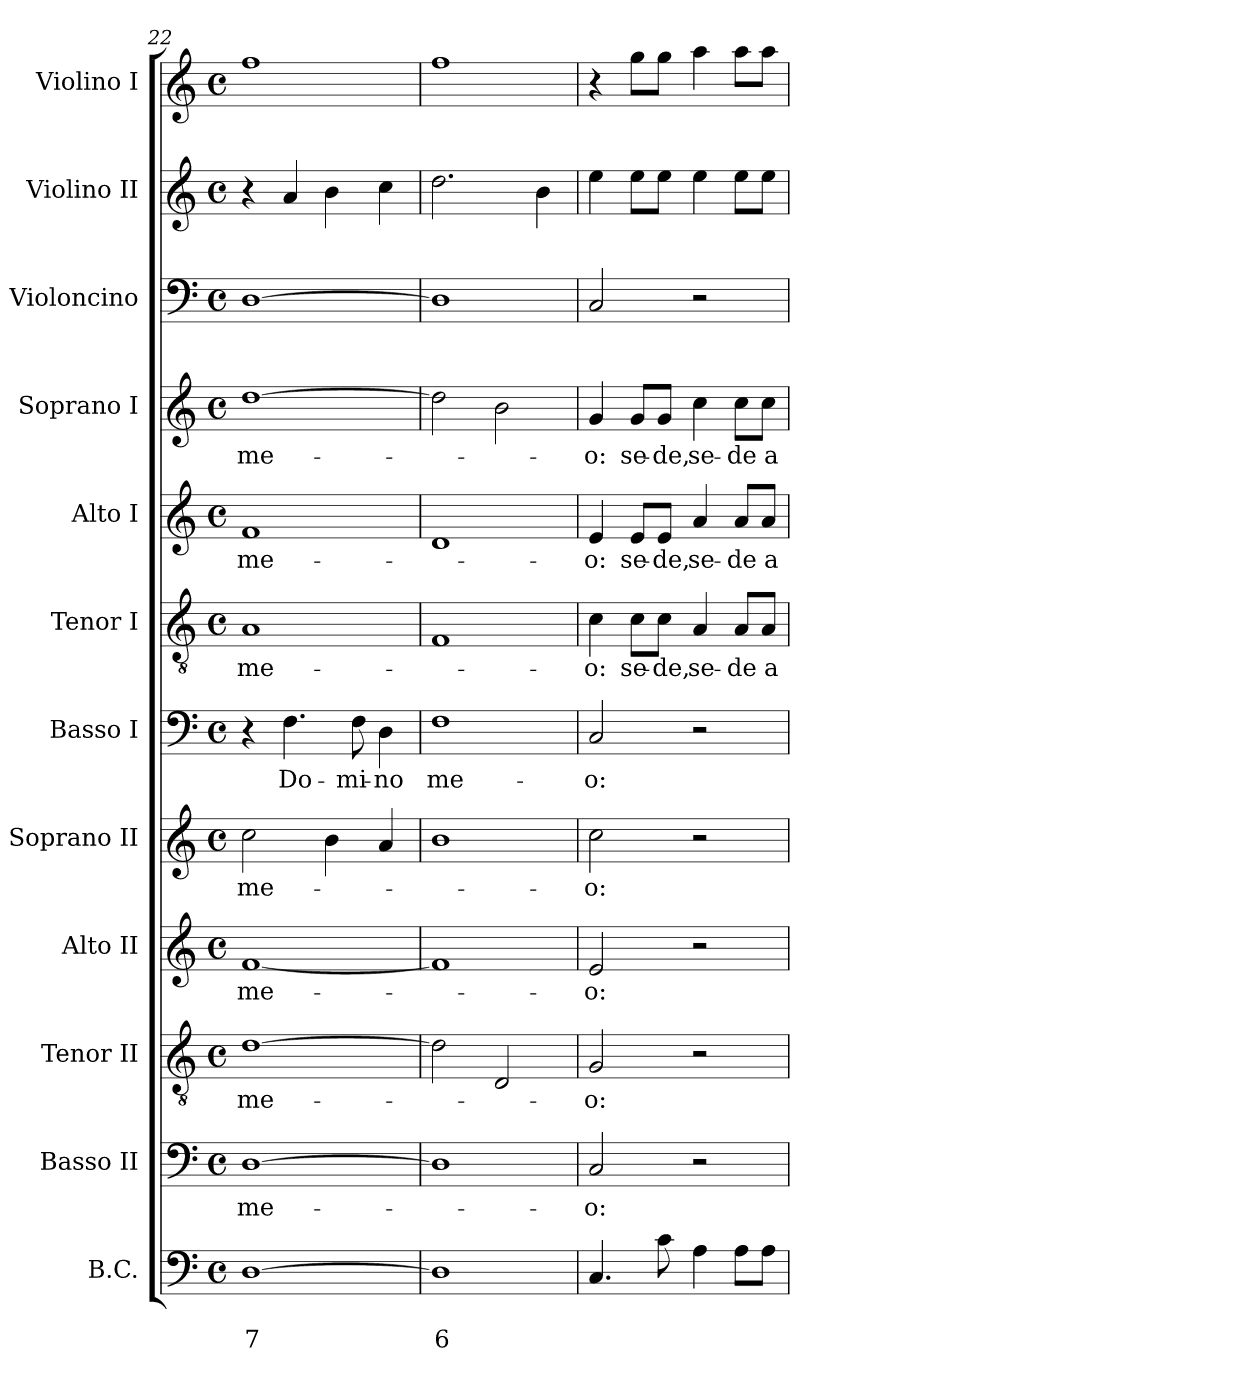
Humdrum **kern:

**kern	**text	**text	**kern	**text	**kern	**text	**kern	**text	**kern	**text	**kern	**text	**kern	**text	**kern	**text	**kern	**text	**kern	**kern	**kern
*part12	*part12	*part12	*part11	*part11	*part10	*part10	*part9	*part9	*part8	*part8	*part7	*part7	*part6	*part6	*part5	*part5	*part4	*part4	*part3	*part2	*part1
*staff12	*staff12	*staff12	*staff11	*staff11	*staff10	*staff10	*staff9	*staff9	*staff8	*staff8	*staff7	*staff7	*staff6	*staff6	*staff5	*staff5	*staff4	*staff4	*staff3	*staff2	*staff1
*I"B.C.	*	*	*I"Basso II	*	*I"Tenor II	*	*I"Alto II	*	*I"Soprano II	*	*I"Basso I	*	*I"Tenor I	*	*I"Alto I	*	*I"Soprano I	*	*I"Violoncino	*I"Violino II	*I"Violino I
*I'BC	*	*	*I'B 2	*	*I'T 2	*	*I'A 2	*	*I'S 2	*	*I'B 1	*	*I'T 1	*	*I'A 1	*	*I'S 1	*	*I'Vc.	*I'Vln. II	*I'Vln. I
*clefF4	*	*	*clefF4	*	*clefGv2	*	*clefG2	*	*clefG2	*	*clefF4	*	*clefGv2	*	*clefG2	*	*clefG2	*	*clefF4	*clefG2	*clefG2
*k[]	*	*	*k[]	*	*k[]	*	*k[]	*	*k[]	*	*k[]	*	*k[]	*	*k[]	*	*k[]	*	*k[]	*k[]	*k[]
*C:	*	*	*C:	*	*C:	*	*C:	*	*C:	*	*C:	*	*C:	*	*C:	*	*C:	*	*C:	*C:	*C:
*M4/4	*	*	*M4/4	*	*M4/4	*	*M4/4	*	*M4/4	*	*M4/4	*	*M4/4	*	*M4/4	*	*M4/4	*	*M4/4	*M4/4	*M4/4
*met(c)	*	*	*met(c)	*	*met(c)	*	*met(c)	*	*met(c)	*	*met(c)	*	*met(c)	*	*met(c)	*	*met(c)	*	*met(c)	*met(c)	*met(c)
=22	=22	=22	=22	=22	=22	=22	=22	=22	=22	=22	=22	=22	=22	=22	=22	=22	=22	=22	=22	=22	=22
!	!	!LO:LY:b	!	!	!	!	!	!	!	!	!	!	!	!	!	!	!	!	!	!	!
!	!	!	!	!LO:LY:b	!	!	!	!	!	!	!	!	!	!	!	!	!	!	!	!	!
!	!	!	!	!	!	!LO:LY:b	!	!	!	!	!	!	!	!	!	!	!	!	!	!	!
!	!	!	!	!	!	!	!	!LO:LY:b	!	!	!	!	!	!	!	!	!	!	!	!	!
!	!	!	!	!	!	!	!	!	!	!LO:LY:b	!	!	!	!	!	!	!	!	!	!	!
!	!	!	!	!	!	!	!	!	!	!	!	!	!	!LO:LY:b	!	!	!	!	!	!	!
!	!	!	!	!	!	!	!	!	!	!	!	!	!	!	!	!LO:LY:b	!	!	!	!	!
!	!	!	!	!	!	!	!	!	!	!	!	!	!	!	!	!	!	!LO:LY:b	!	!	!
[1D	.	7	[1D	me-	[1d	me-	[1f	me-	2cc\	me-	4r	.	1A	me-	1f	me-	[1dd	me-	[1D	4r	1ff
!	!	!	!	!	!	!	!	!	!	!	!	!LO:LY:b	!	!	!	!	!	!	!	!	!
.	.	.	.	.	.	.	.	.	.	.	4.F\	Do-	.	.	.	.	.	.	.	4a/	.
.	.	.	.	.	.	.	.	.	4b\	.	.	.	.	.	.	.	.	.	.	4b\	.
!	!	!	!	!	!	!	!	!	!	!	!	!LO:LY:b	!	!	!	!	!	!	!	!	!
.	.	.	.	.	.	.	.	.	.	.	8F\	-mi-	.	.	.	.	.	.	.	.	.
!	!	!	!	!	!	!	!	!	!	!	!	!LO:LY:b	!	!	!	!	!	!	!	!	!
.	.	.	.	.	.	.	.	.	4a/	.	4D\	-no	.	.	.	.	.	.	.	4cc\	.
=23	=23	=23	=23	=23	=23	=23	=23	=23	=23	=23	=23	=23	=23	=23	=23	=23	=23	=23	=23	=23	=23
!	!	!LO:LY:b	!	!	!	!	!	!	!	!	!	!	!	!	!	!	!	!	!	!	!
!	!	!	!	!	!	!	!	!	!	!	!	!LO:LY:b	!	!	!	!	!	!	!	!	!
1D]	.	6	1D]	.	2d\]	.	1f]	.	1b	.	1F	me-	1F	.	1d	.	2dd\]	.	1D]	2.dd\	1ff
.	.	.	.	.	2D/	.	.	.	.	.	.	.	.	.	.	.	2b\	.	.	.	.
.	.	.	.	.	.	.	.	.	.	.	.	.	.	.	.	.	.	.	.	4b\	.
=24	=24	=24	=24	=24	=24	=24	=24	=24	=24	=24	=24	=24	=24	=24	=24	=24	=24	=24	=24	=24	=24
!	!	!	!	!LO:LY:b	!	!	!	!	!	!	!	!	!	!	!	!	!	!	!	!	!
!	!	!	!	!	!	!LO:LY:b	!	!	!	!	!	!	!	!	!	!	!	!	!	!	!
!	!	!	!	!	!	!	!	!LO:LY:b	!	!	!	!	!	!	!	!	!	!	!	!	!
!	!	!	!	!	!	!	!	!	!	!LO:LY:b	!	!	!	!	!	!	!	!	!	!	!
!	!	!	!	!	!	!	!	!	!	!	!	!LO:LY:b	!	!	!	!	!	!	!	!	!
!	!	!	!	!	!	!	!	!	!	!	!	!	!	!LO:LY:b	!	!	!	!	!	!	!
!	!	!	!	!	!	!	!	!	!	!	!	!	!	!	!	!LO:LY:b	!	!	!	!	!
!	!	!	!	!	!	!	!	!	!	!	!	!	!	!	!	!	!	!LO:LY:b	!	!	!
4.C/	.	.	2C/	-o:	2G/	-o:	2e/	-o:	2cc\	-o:	2C/	-o:	4c\	-o:	4e/	-o:	4g/	-o:	2C/	4ee\	4r
!	!	!	!	!	!	!	!	!	!	!	!	!	!	!LO:LY:b	!	!	!	!	!	!	!
!	!	!	!	!	!	!	!	!	!	!	!	!	!	!	!	!LO:LY:b	!	!	!	!	!
!	!	!	!	!	!	!	!	!	!	!	!	!	!	!	!	!	!	!LO:LY:b	!	!	!
.	.	.	.	.	.	.	.	.	.	.	.	.	8c\L	se-	8e/L	se-	8g/L	se-	.	8ee\L	8gg\L
!	!	!	!	!	!	!	!	!	!	!	!	!	!	!LO:LY:b	!	!	!	!	!	!	!
!	!	!	!	!	!	!	!	!	!	!	!	!	!	!	!	!LO:LY:b	!	!	!	!	!
!	!	!	!	!	!	!	!	!	!	!	!	!	!	!	!	!	!	!LO:LY:b	!	!	!
8c\	.	.	.	.	.	.	.	.	.	.	.	.	8c\J	-de,	8e/J	-de,	8g/J	-de,	.	8ee\J	8gg\J
!	!	!	!	!	!	!	!	!	!	!	!	!	!	!LO:LY:b	!	!	!	!	!	!	!
!	!	!	!	!	!	!	!	!	!	!	!	!	!	!	!	!LO:LY:b	!	!	!	!	!
!	!	!	!	!	!	!	!	!	!	!	!	!	!	!	!	!	!	!LO:LY:b	!	!	!
4A\	.	.	2r	.	2r	.	2r	.	2r	.	2r	.	4A/	se-	4a/	se-	4cc\	se-	2r	4ee\	4aa\
!	!	!	!	!	!	!	!	!	!	!	!	!	!	!LO:LY:b	!	!	!	!	!	!	!
!	!	!	!	!	!	!	!	!	!	!	!	!	!	!	!	!LO:LY:b	!	!	!	!	!
!	!	!	!	!	!	!	!	!	!	!	!	!	!	!	!	!	!	!LO:LY:b	!	!	!
8A\L	.	.	.	.	.	.	.	.	.	.	.	.	8A/L	-de	8a/L	-de	8cc\L	-de	.	8ee\L	8aa\L
!	!	!	!	!	!	!	!	!	!	!	!	!	!	!LO:LY:b	!	!	!	!	!	!	!
!	!	!	!	!	!	!	!	!	!	!	!	!	!	!	!	!LO:LY:b	!	!	!	!	!
!	!	!	!	!	!	!	!	!	!	!	!	!	!	!	!	!	!	!LO:LY:b	!	!	!
8A\J	.	.	.	.	.	.	.	.	.	.	.	.	8A/J	a	8a/J	a	8cc\J	a	.	8ee\J	8aa\J
=	=	=	=	=	=	=	=	=	=	=	=	=	=	=	=	=	=	=	=	=	=
*-	*-	*-	*-	*-	*-	*-	*-	*-	*-	*-	*-	*-	*-	*-	*-	*-	*-	*-	*-	*-	*-
